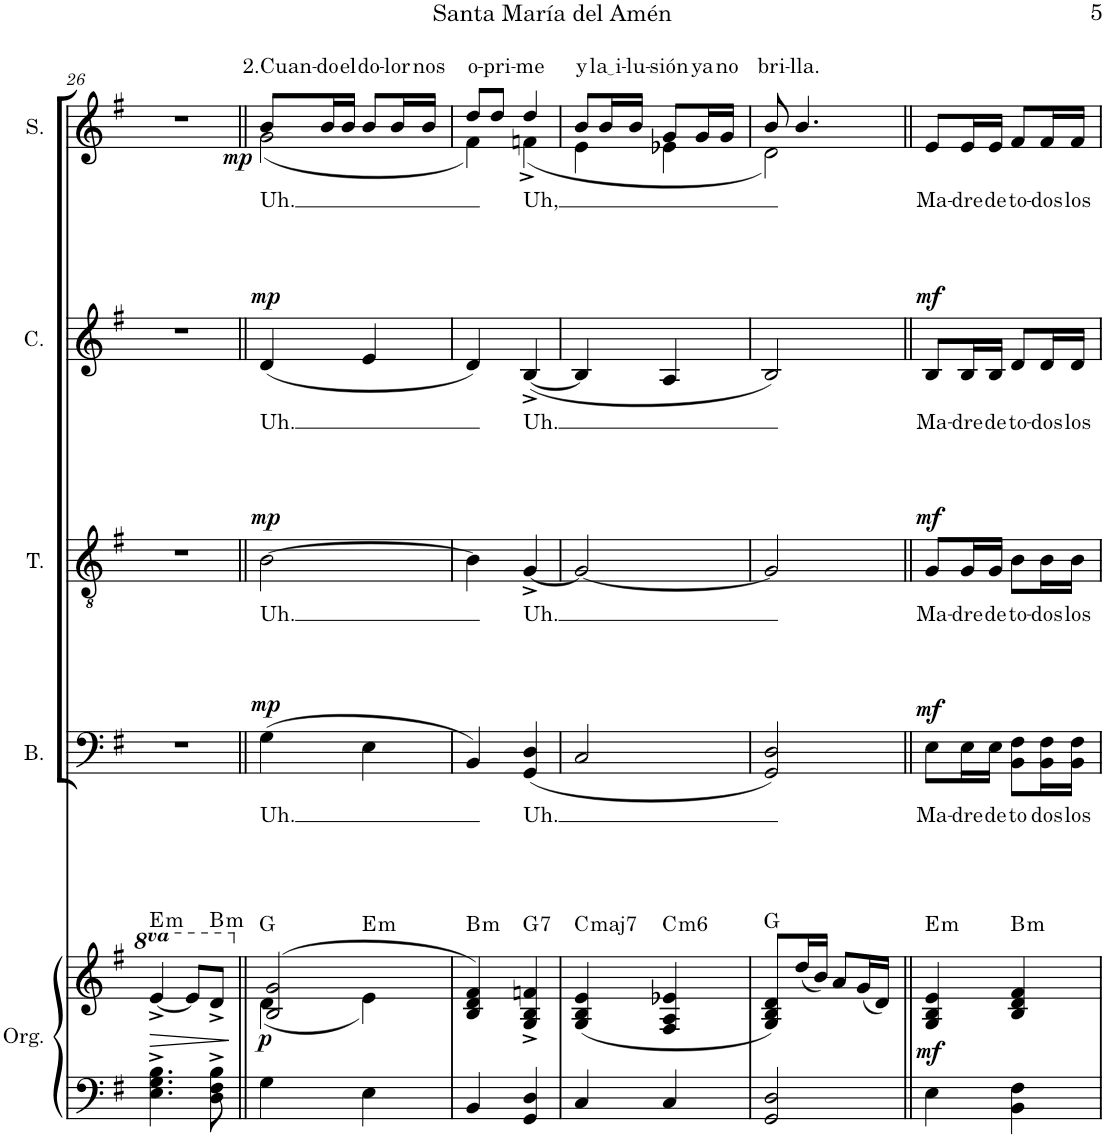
**kern	**kern	**dynam	**harte	**kern	**text	**dynam	**kern	**text	**dynam	**kern	**text	**dynam	**kern	**text	**dynam
*part5	*part5	*part5	*part5	*part4	*part4	*part4	*part3	*part3	*part3	*part2	*part2	*part2	*part1	*part1	*part1
*staff6	*staff5	*staff5/6	*	*staff4	*staff4	*staff4	*staff3	*staff3	*staff3	*staff2	*staff2	*staff2	*staff1	*staff1	*staff1
*I"Órgano	*	*	*	*I"Bajo	*	*	*I"Tenor	*	*	*I"Contralto	*	*	*I"Soprano	*	*
*	*	*	*	*I'B.	*	*	*I'T.	*	*	*I'C.	*	*	*I'S.	*	*
!!LO:PB:g=z
*clefF4	*clefG2	*	*	*clefF4	*	*	*clefGv2	*	*	*clefG2	*	*	*clefG2	*	*
*k[f#]	*k[f#]	*	*	*k[f#]	*	*	*k[f#]	*	*	*k[f#]	*	*	*k[f#]	*	*
*M2/4	*M2/4	*	*	*M2/4	*	*	*M2/4	*	*	*M2/4	*	*	*M2/4	*	*
=26	=26	=26	=26	=26	=26	=26	=26	=26	=26	=26	=26	=26	=26	=26	=26
!	!	!LO:HP:b	!LO:H:kt=m	!	!	!	!	!	!	!	!	!	!	!	!
4.E\^ 4.G\^ 4.B\^	[4ee^/	>	E:min	2r	.	.	2r	.	.	2r	.	.	2r	.	.
.	8ee/L]	.	.	.	.	.	.	.	.	.	.	.	.	.	.
!	!	!	!LO:H:kt=m	!	!	!	!	!	!	!	!	!	!	!	!
8D\^ 8F#\^ 8B\^	8dd^/J	.	B:min	.	.	.	.	.	.	.	.	.	.	.	.
.	.	]	.	.	.	.	.	.	.	.	.	.	.	.	.
=27||	=27||	=27||	=27||	=27||	=27||	=27||	=27||	=27||	=27||	=27||	=27||	=27||	=27||	=27||	=27||
*	*^	*	*	*	*	*	*	*	*	*	*	*	*	*	*
!	!	!	!	!	!	!LO:LY:b	!	!	!LO:LY:b	!	!	!LO:LY:b	!	!	!LO:LY:a	!
*	*	*	*	*	*	*	*	*	*	*	*	*	*	*^	*	*
!	!	!	!LO:DY:b	!	!	!	!LO:DY:a	!	!	!LO:DY:a	!	!	!LO:DY:a	!	!	!LO:LY:b	!LO:DY:b
4G\	(2B/ 2g/	(4d\	p	G:maj	(4G\	Uh.	mp	[2B\	Uh.	mp	(4d/	Uh.	mp	8b/L	(2g\	Uh.	mp
!	!	!	!	!	!	!	!	!	!	!	!	!	!	!	!	!LO:LY:a	!
.	.	.	.	.	.	.	.	.	.	.	.	.	.	16b/L	.	-do	.
!	!	!	!	!	!	!	!	!	!	!	!	!	!	!	!	!LO:LY:a	!
.	.	.	.	.	.	.	.	.	.	.	.	.	.	16b/JJ	.	el	.
!	!	!	!	!LO:H:kt=m	!	!	!	!	!	!	!	!	!	!	!	!LO:LY:a	!
4E\	.	4e\)	.	E:min	4E\	.	.	.	.	.	4e/	.	.	8b/L	.	do-	.
!	!	!	!	!	!	!	!	!	!	!	!	!	!	!	!	!LO:LY:a	!
.	.	.	.	.	.	.	.	.	.	.	.	.	.	16b/L	.	-lor	.
!	!	!	!	!	!	!	!	!	!	!	!	!	!	!	!	!LO:LY:a	!
.	.	.	.	.	.	.	.	.	.	.	.	.	.	16b/JJ	.	nos	.
*	*v	*v	*	*	*	*	*	*	*	*	*	*	*	*	*	*	*
=28	=28	=28	=28	=28	=28	=28	=28	=28	=28	=28	=28	=28	=28	=28	=28	=28
!	!	!	!LO:H:kt=m	!	!	!	!	!	!	!	!	!	!	!	!LO:LY:a	!
4BB/	4B/ 4d/ 4f#/)	.	B:min	4BB/)	.	.	4B\]	.	.	4d/)	.	.	8dd/L	4f#\)	o-	.
!	!	!	!	!	!	!	!	!	!	!	!	!	!	!	!LO:LY:a	!
.	.	.	.	.	.	.	.	.	.	.	.	.	8dd/J	.	-pri-	.
!	!	!	!	!	!LO:LY:b	!	!	!LO:LY:b	!	!	!LO:LY:b	!	!	!	!LO:LY:a	!
!	!	!	!LO:H:kt=7	!	!	!	!	!	!	!	!	!	!	!	!LO:LY:b	!
4GG/ 4D/	4G/^ 4B/^ 4fn/^	.	G:7	(4GG/ 4D/	Uh.	.	[4G^/	Uh.	.	([4B^/	Uh.	.	4dd/	(4fn^\	Uh,	.
=29	=29	=29	=29	=29	=29	=29	=29	=29	=29	=29	=29	=29	=29	=29	=29	=29
!	!	!	!LO:H:kt=maj7	!	!	!	!	!	!	!	!	!	!	!	!LO:LY:a	!
4C/	(4G/ 4B/ 4e/	.	C:maj7	2C/	.	.	2G/_	.	.	4B/]	.	.	8b/L	4e\	-y	.
!	!	!	!	!	!	!	!	!	!	!	!	!	!	!	!LO:LY:a	!
.	.	.	.	.	.	.	.	.	.	.	.	.	16b/L	.	la i	.
!	!	!	!	!	!	!	!	!	!	!	!	!	!	!	!LO:LY:a	!
.	.	.	.	.	.	.	.	.	.	.	.	.	16b/JJ	.	-lu-	.
!	!	!	!LO:H:kt=m6	!	!	!	!	!	!	!	!	!	!	!	!LO:LY:a	!
4C/	4F#/ 4A/ 4e-X/	.	C:min6	.	.	.	.	.	.	4A/	.	.	8g/L	4e-X\	-sión	.
!	!	!	!	!	!	!	!	!	!	!	!	!	!	!	!LO:LY:a	!
.	.	.	.	.	.	.	.	.	.	.	.	.	16g/L	.	ya	.
!	!	!	!	!	!	!	!	!	!	!	!	!	!	!	!LO:LY:a	!
.	.	.	.	.	.	.	.	.	.	.	.	.	16g/JJ	.	no	.
=30	=30	=30	=30	=30	=30	=30	=30	=30	=30	=30	=30	=30	=30	=30	=30	=30
!	!	!	!	!	!	!	!	!	!	!	!	!	!	!	!LO:LY:a	!
2GG/ 2D/	8G/ 8B/ 8d/L)	.	G:maj	2GG/ 2D/)	.	.	2G/]	.	.	2B/)	.	.	8b/	2d\)	bri-	.
!	!	!	!	!	!	!	!	!	!	!	!	!	!	!	!LO:LY:a	!
.	(16dd/L	.	.	.	.	.	.	.	.	.	.	.	4.b/	.	-lla.	.
.	16b/JJ)	.	.	.	.	.	.	.	.	.	.	.	.	.	.	.
.	8a/L	.	.	.	.	.	.	.	.	.	.	.	.	.	.	.
.	(16g/L	.	.	.	.	.	.	.	.	.	.	.	.	.	.	.
.	16d/JJ)	.	.	.	.	.	.	.	.	.	.	.	.	.	.	.
*	*	*	*	*	*	*	*	*	*	*	*	*	*v	*v	*	*
=31||	=31||	=31||	=31||	=31||	=31||	=31||	=31||	=31||	=31||	=31||	=31||	=31||	=31||	=31||	=31||
!	!	!LO:DY:b	!LO:H:kt=m	!	!LO:LY:b	!LO:DY:a	!	!LO:LY:b	!LO:DY:a	!	!LO:LY:b	!LO:DY:a	!	!LO:LY:b	!
4E\	4G/ 4B/ 4e/	mf	E:min	8E\L	Ma-	mf	8G/L	Ma-	mf	8B/L	Ma-	mf	8e/L	Ma-	.
!	!	!	!	!	!LO:LY:b	!	!	!LO:LY:b	!	!	!LO:LY:b	!	!	!LO:LY:b	!
.	.	.	.	16E\L	-dre	.	16G/L	-dre	.	16B/L	-dre	.	16e/L	-dre	.
!	!	!	!	!	!LO:LY:b	!	!	!LO:LY:b	!	!	!LO:LY:b	!	!	!LO:LY:b	!
.	.	.	.	16E\JJ	de	.	16G/JJ	de	.	16B/JJ	de	.	16e/JJ	de	.
!	!	!	!LO:H:kt=m	!	!LO:LY:b	!	!	!LO:LY:b	!	!	!LO:LY:b	!	!	!LO:LY:b	!
4BB\ 4F#\	4B/ 4d/ 4f#/	.	B:min	8BB\ 8F#\L	to	.	8B\L	to-	.	8d/L	to-	.	8f#/L	to-	.
!	!	!	!	!	!LO:LY:b	!	!	!LO:LY:b	!	!	!LO:LY:b	!	!	!LO:LY:b	!
.	.	.	.	16BB\ 16F#\L	-dos	.	16B\L	-dos	.	16d/L	-dos	.	16f#/L	-dos	.
!	!	!	!	!	!LO:LY:b	!	!	!LO:LY:b	!	!	!LO:LY:b	!	!	!LO:LY:b	!
.	.	.	.	16BB\ 16F#\JJ	los	.	16B\JJ	los	.	16d/JJ	los	.	16f#/JJ	los	.
=	=	=	=	=	=	=	=	=	=	=	=	=	=	=	=
*-	*-	*-	*-	*-	*-	*-	*-	*-	*-	*-	*-	*-	*-	*-	*-
